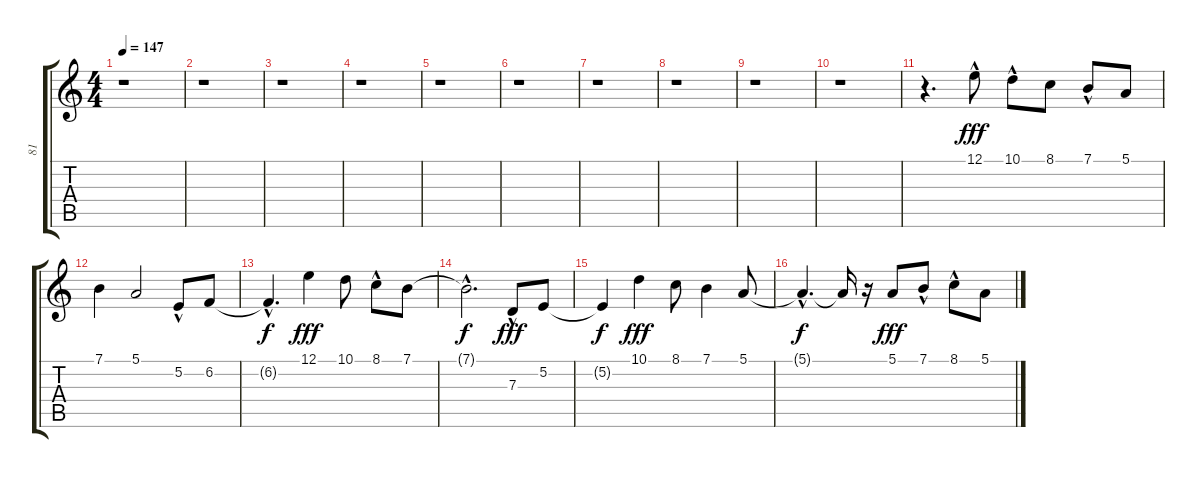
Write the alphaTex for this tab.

\track ("81" "81") {instrument lead2sawtooth}
\staff {score tabs}
\tuning (E4 B3 G3 D3 A2 E2) {hide}
\ts (4 4)
\tempo 147
\clef g2
\ks c
r.1{dy fff instrument lead2sawtooth} |
r.1 |
r.1 |
r.1 |
r.1 |
r.1 |
r.1 |
r.1 |
r.1 |
r.1 |
r.4{d} 12.1{hac}.8 10.1{hac}.8 8.1.8 7.1{hac}.8 5.1.8 |
7.1.4 5.1.2 5.2{hac}.8 6.2.8 |
6.2{hac t}.4{d dy f} 12.1.4{dy fff} 10.1.8 8.1{hac}.8 7.1.8 |
7.1{hac t}.2{d dy f} 7.3{hac}.8{dy fff} 5.2.8 |
5.2{t}.4{dy f} 10.1.4{dy fff} 8.1.8 7.1.4 5.1.8 |
5.1{hac t}.4{d dy f} 5.1{t}.16 r.16 5.1.8{dy fff} 7.1{hac}.8 8.1{hac}.8 5.1.8
